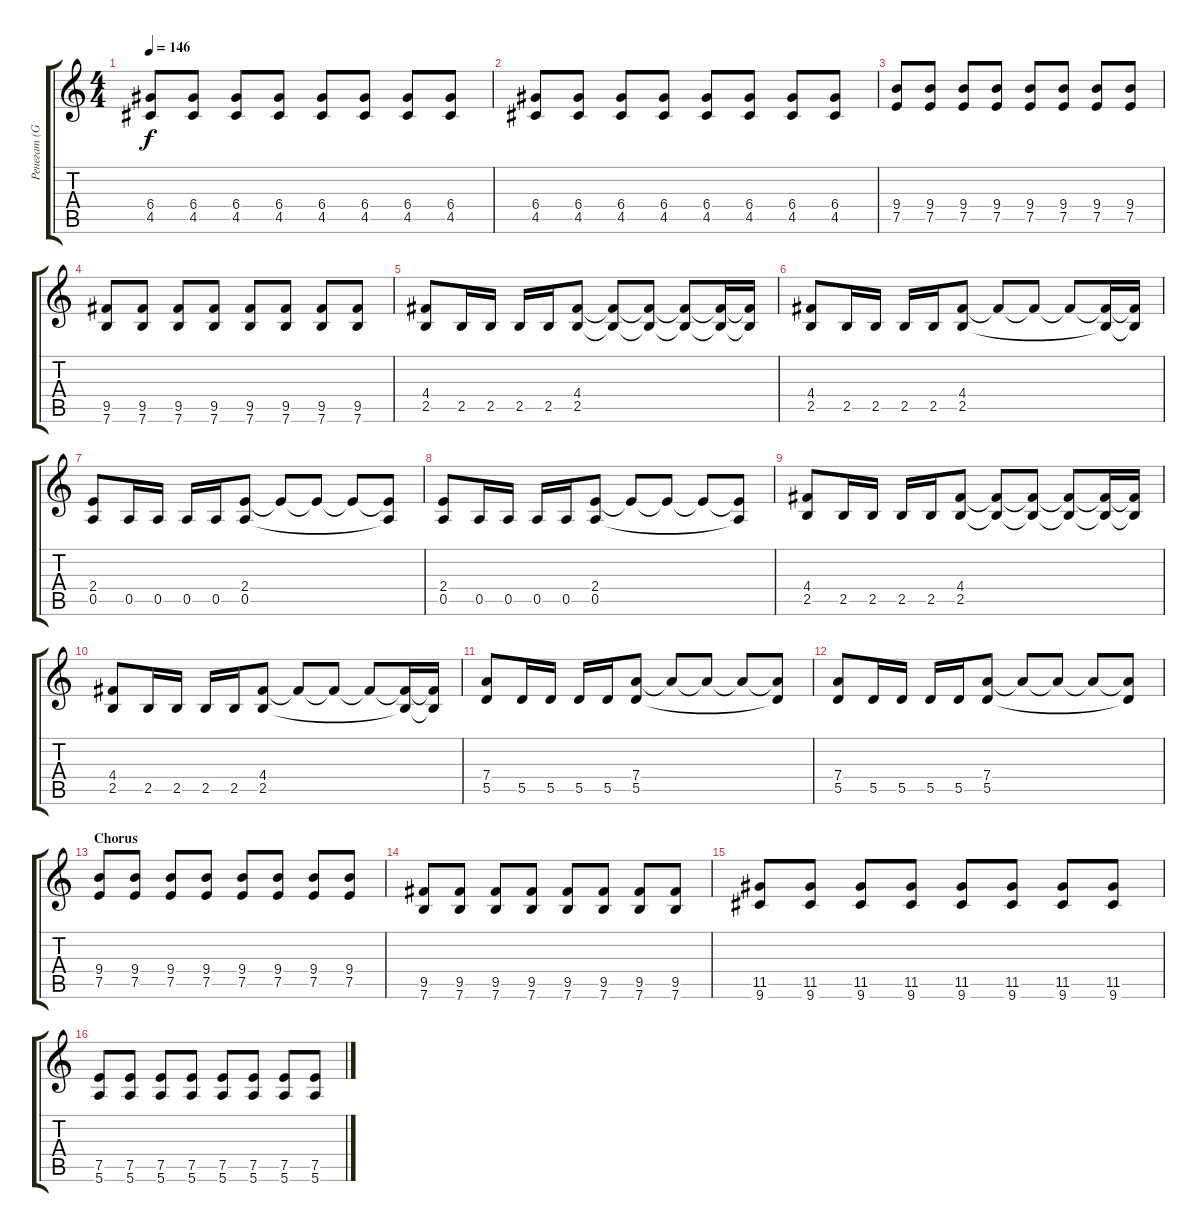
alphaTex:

\track ("Ренегат (Guitar 1)" "Ренегат (G") {instrument distortionguitar}
\staff {score tabs}
\tuning (E4 B3 G3 D3 A2 E2) {hide}
\ts (4 4)
\tempo 146
\clef g2
\ks c
(6.4 4.5).8{dy f} (6.4 4.5).8 (6.4 4.5).8 (6.4 4.5).8 (6.4 4.5).8 (6.4 4.5).8 (6.4 4.5).8 (6.4 4.5).8 |
(6.4 4.5).8 (6.4 4.5).8 (6.4 4.5).8 (6.4 4.5).8 (6.4 4.5).8 (6.4 4.5).8 (6.4 4.5).8 (6.4 4.5).8 |
(9.4 7.5).8 (9.4 7.5).8 (9.4 7.5).8 (9.4 7.5).8 (9.4 7.5).8 (9.4 7.5).8 (9.4 7.5).8 (9.4 7.5).8 |
(9.5 7.6).8 (9.5 7.6).8 (9.5 7.6).8 (9.5 7.6).8 (9.5 7.6).8 (9.5 7.6).8 (9.5 7.6).8 (9.5 7.6).8 |
(4.4 2.5).8 2.5.16 2.5.16 2.5.16 2.5.16 (4.4 2.5).8 (4.4{t} 2.5{t}).8 (4.4{t} 2.5{t}).8 (4.4{t} 2.5{t}).8 (4.4{t} 2.5{t}).16 (4.4{t} 2.5{t}).16 |
(4.4 2.5).8 2.5.16 2.5.16 2.5.16 2.5.16 (4.4 2.5).8 4.4{t}.8 4.4{t}.8 4.4{t}.8 (4.4{t} 2.5{t}).16 (4.4{t} 2.5{t}).16 |
(2.4 0.5).8 0.5.16 0.5.16 0.5.16 0.5.16 (2.4 0.5).8 2.4{t}.8 2.4{t}.8 2.4{t}.8 (2.4{t} 0.5{t}).8 |
(2.4 0.5).8 0.5.16 0.5.16 0.5.16 0.5.16 (2.4 0.5).8 2.4{t}.8 2.4{t}.8 2.4{t}.8 (2.4{t} 0.5{t}).8 |
(4.4 2.5).8 2.5.16 2.5.16 2.5.16 2.5.16 (4.4 2.5).8 (4.4{t} 2.5{t}).8 (4.4{t} 2.5{t}).8 (4.4{t} 2.5{t}).8 (4.4{t} 2.5{t}).16 (4.4{t} 2.5{t}).16 |
(4.4 2.5).8 2.5.16 2.5.16 2.5.16 2.5.16 (4.4 2.5).8 4.4{t}.8 4.4{t}.8 4.4{t}.8 (4.4{t} 2.5{t}).16 (4.4{t} 2.5{t}).16 |
(7.4 5.5).8 5.5.16 5.5.16 5.5.16 5.5.16 (7.4 5.5).8 7.4{t}.8 7.4{t}.8 7.4{t}.8 (7.4{t} 5.5{t}).8 |
(7.4 5.5).8 5.5.16 5.5.16 5.5.16 5.5.16 (7.4 5.5).8 7.4{t}.8 7.4{t}.8 7.4{t}.8 (7.4{t} 5.5{t}).8 |
\section ("" "Chorus")
(9.4 7.5).8 (9.4 7.5).8 (9.4 7.5).8 (9.4 7.5).8 (9.4 7.5).8 (9.4 7.5).8 (9.4 7.5).8 (9.4 7.5).8 |
(9.5 7.6).8 (9.5 7.6).8 (9.5 7.6).8 (9.5 7.6).8 (9.5 7.6).8 (9.5 7.6).8 (9.5 7.6).8 (9.5 7.6).8 |
(11.5 9.6).8 (11.5 9.6).8 (11.5 9.6).8 (11.5 9.6).8 (11.5 9.6).8 (11.5 9.6).8 (11.5 9.6).8 (11.5 9.6).8 |
(7.5 5.6).8 (7.5 5.6).8 (7.5 5.6).8 (7.5 5.6).8 (7.5 5.6).8 (7.5 5.6).8 (7.5 5.6).8 (7.5 5.6).8
